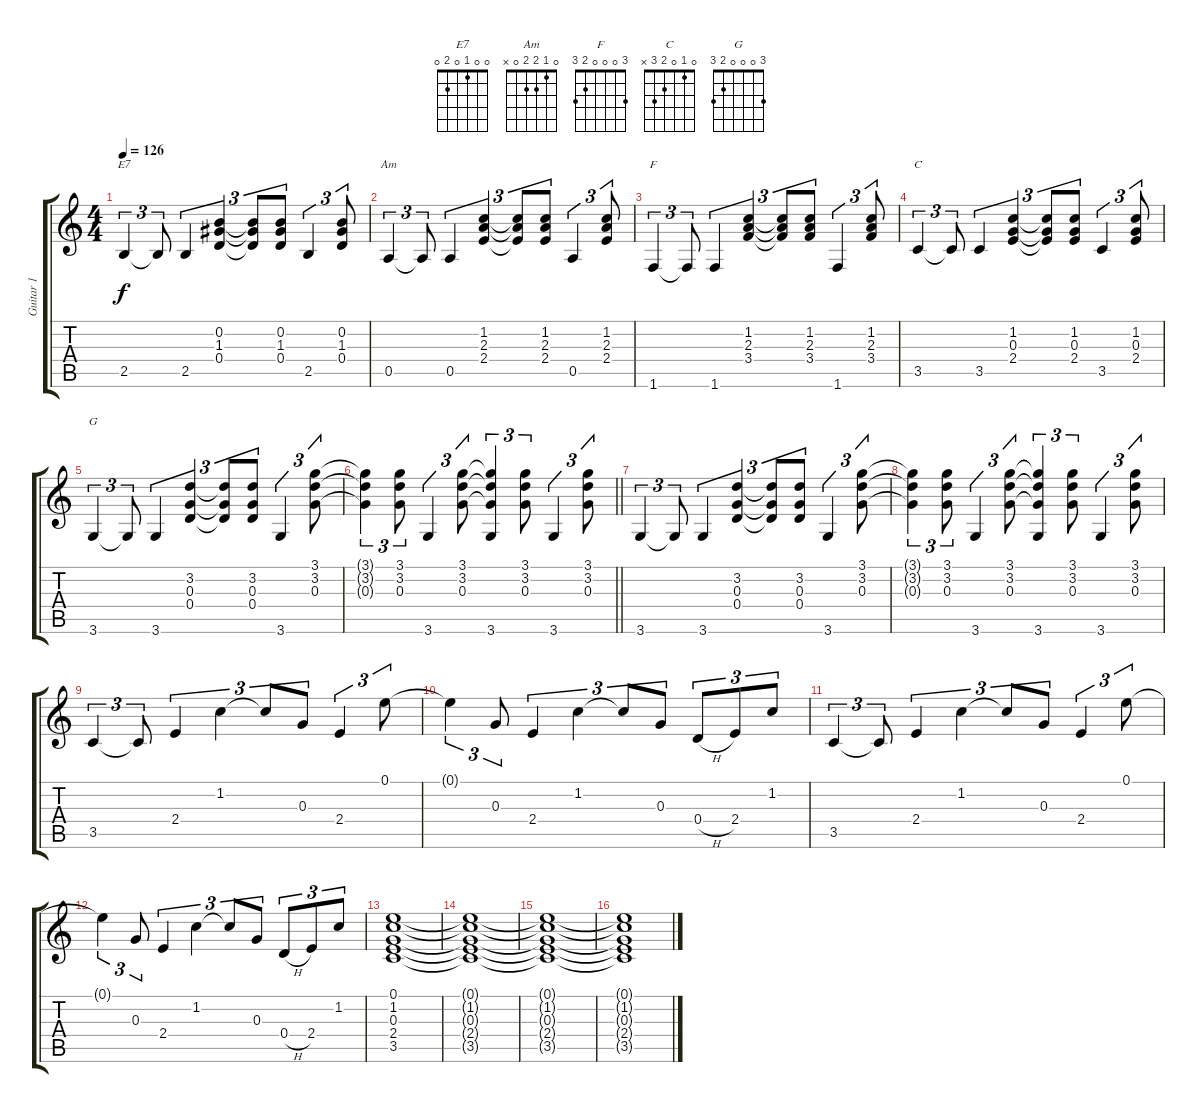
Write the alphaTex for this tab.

\track ("Guitar 1" "Guitar 1") {instrument acousticguitarnylon}
\staff {score tabs}
\tuning (E4 B3 G3 D3 A2 E2) {hide}
\chord ("E7" 0 0 1 0 2 0)
\chord ("Am" 0 1 2 2 0 x)
\chord ("F" 3 0 0 0 2 3)
\chord ("C" 0 1 0 2 3 x)
\chord ("G" 3 0 0 0 2 3)
\ts (4 4)
\tempo 126
\clef g2
\ks c
2.5.4{tu (3 2) ch "E7" dy f} 2.5{t}.8{tu (3 2)} 2.5.4{tu (3 2)} (0.2 1.3 0.4).4{tu (3 2)} (0.2{t} 1.3{t} 0.4{t}).8{tu (3 2)} (0.2 1.3 0.4).8{tu (3 2)} 2.5.4{tu (3 2)} (0.2 1.3 0.4).8{tu (3 2)} |
0.5.4{tu (3 2) ch "Am"} 0.5{t}.8{tu (3 2)} 0.5.4{tu (3 2)} (1.2 2.3 2.4).4{tu (3 2)} (1.2{t} 2.3{t} 2.4{t}).8{tu (3 2)} (1.2 2.3 2.4).8{tu (3 2)} 0.5.4{tu (3 2)} (1.2 2.3 2.4).8{tu (3 2)} |
1.6.4{tu (3 2) ch "F"} 1.6{t}.8{tu (3 2)} 1.6.4{tu (3 2)} (1.2 2.3 3.4).4{tu (3 2)} (1.2{t} 2.3{t} 3.4{t}).8{tu (3 2)} (1.2 2.3 3.4).8{tu (3 2)} 1.6.4{tu (3 2)} (1.2 2.3 3.4).8{tu (3 2)} |
3.5.4{tu (3 2) ch "C"} 3.5{t}.8{tu (3 2)} 3.5.4{tu (3 2)} (1.2 0.3 2.4).4{tu (3 2)} (1.2{t} 0.3{t} 2.4{t}).8{tu (3 2)} (1.2 0.3 2.4).8{tu (3 2)} 3.5.4{tu (3 2)} (1.2 0.3 2.4).8{tu (3 2)} |
3.6.4{tu (3 2) ch "G"} 3.6{t}.8{tu (3 2)} 3.6.4{tu (3 2)} (3.2 0.3 0.4).4{tu (3 2)} (3.2{t} 0.3{t} 0.4{t}).8{tu (3 2)} (3.2 0.3 0.4).8{tu (3 2)} 3.6.4{tu (3 2)} (3.1 3.2 0.3).8{tu (3 2)} |
\barLineRight lightlight
(3.1{t} 3.2{t} 0.3{t}).4{tu (3 2)} (3.1 3.2 0.3).8{tu (3 2)} 3.6.4{tu (3 2)} (3.1 3.2 0.3).8{tu (3 2)} (3.1{t} 3.2{t} 0.3{t} 3.6).4{tu (3 2)} (3.1 3.2 0.3).8{tu (3 2)} 3.6.4{tu (3 2)} (3.1 3.2 0.3).8{tu (3 2)} |
3.6.4{tu (3 2)} 3.6{t}.8{tu (3 2)} 3.6.4{tu (3 2)} (3.2 0.3 0.4).4{tu (3 2)} (3.2{t} 0.3{t} 0.4{t}).8{tu (3 2)} (3.2 0.3 0.4).8{tu (3 2)} 3.6.4{tu (3 2)} (3.1 3.2 0.3).8{tu (3 2)} |
(3.1{t} 3.2{t} 0.3{t}).4{tu (3 2)} (3.1 3.2 0.3).8{tu (3 2)} 3.6.4{tu (3 2)} (3.1 3.2 0.3).8{tu (3 2)} (3.1{t} 3.2{t} 0.3{t} 3.6).4{tu (3 2)} (3.1 3.2 0.3).8{tu (3 2)} 3.6.4{tu (3 2)} (3.1 3.2 0.3).8{tu (3 2)} |
3.5.4{tu (3 2)} 3.5{t}.8{tu (3 2)} 2.4.4{tu (3 2)} 1.2.4{tu (3 2)} 1.2{t}.8{tu (3 2)} 0.3.8{tu (3 2)} 2.4.4{tu (3 2)} 0.1.8{tu (3 2)} |
0.1{t}.4{tu (3 2)} 0.3.8{tu (3 2)} 2.4.4{tu (3 2)} 1.2.4{tu (3 2)} 1.2{t}.8{tu (3 2)} 0.3.8{tu (3 2)} 0.4{h}.8{tu (3 2)} 2.4.8{tu (3 2)} 1.2.8{tu (3 2)} |
3.5.4{tu (3 2)} 3.5{t}.8{tu (3 2)} 2.4.4{tu (3 2)} 1.2.4{tu (3 2)} 1.2{t}.8{tu (3 2)} 0.3.8{tu (3 2)} 2.4.4{tu (3 2)} 0.1.8{tu (3 2)} |
0.1{t}.4{tu (3 2)} 0.3.8{tu (3 2)} 2.4.4{tu (3 2)} 1.2.4{tu (3 2)} 1.2{t}.8{tu (3 2)} 0.3.8{tu (3 2)} 0.4{h}.8{tu (3 2)} 2.4.8{tu (3 2)} 1.2.8{tu (3 2)} |
(0.1 1.2 0.3 2.4 3.5).1 |
(0.1{t} 1.2{t} 0.3{t} 2.4{t} 3.5{t}).1 |
(0.1{t} 1.2{t} 0.3{t} 2.4{t} 3.5{t}).1 |
(0.1{t} 1.2{t} 0.3{t} 2.4{t} 3.5{t}).1
